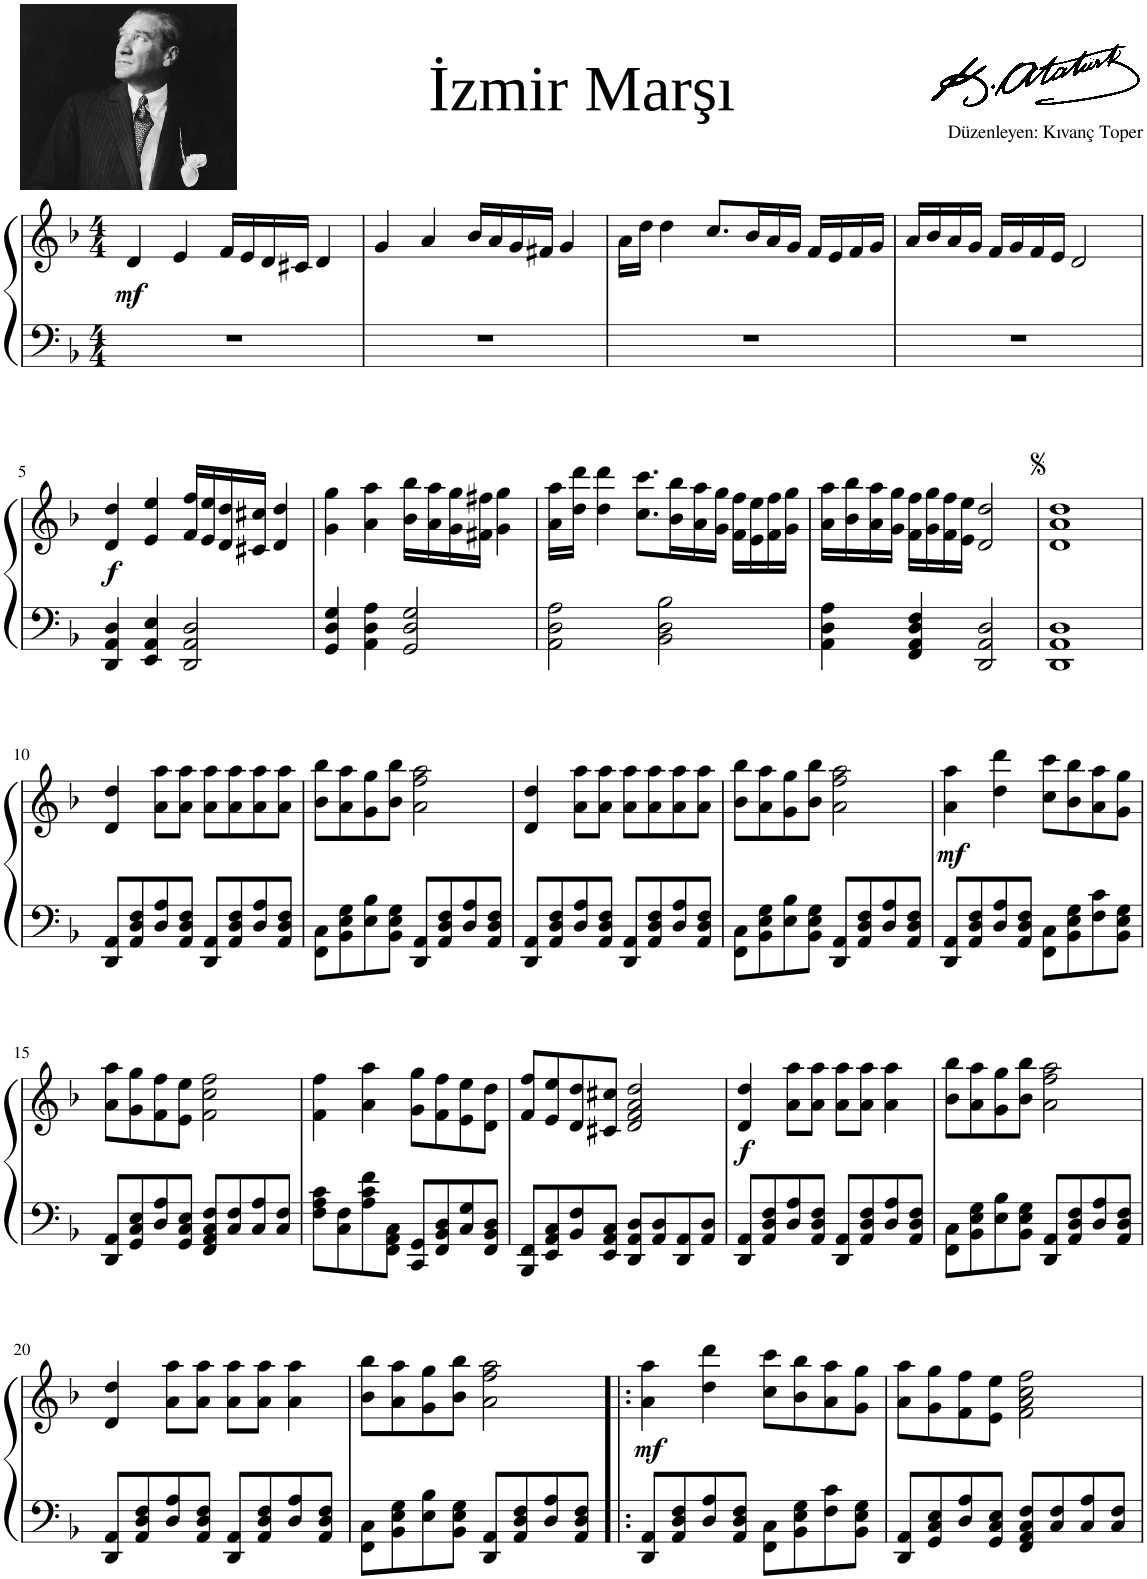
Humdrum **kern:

**kern	**kern	**dynam
*part1	*part1	*part1
*staff2	*staff1	*staff1/2
*I"Piano	*	*
*I'Pno.	*	*
*clefF4	*clefG2	*
*k[b-]	*k[b-]	*
*M4/4	*M4/4	*
=1	=1	=1
!	!	!LO:DY:b
1r	4d/	mf
.	4e/	.
.	16f/LL	.
.	16e/	.
.	16d/	.
.	16c#X/JJ	.
.	4d/	.
=2	=2	=2
1r	4g/	.
.	4a/	.
.	16b-/LL	.
.	16a/	.
.	16g/	.
.	16f#X/JJ	.
.	4g/	.
=3	=3	=3
1r	16a\LL	.
.	16dd\JJ	.
.	4dd\	.
.	8.cc/L	.
.	16b-/L	.
.	16a/	.
.	16g/JJ	.
.	16f/LL	.
.	16e/	.
.	16f/	.
.	16g/JJ	.
=4	=4	=4
1r	16a/LL	.
.	16b-/	.
.	16a/	.
.	16g/JJ	.
.	16f/LL	.
.	16g/	.
.	16f/	.
.	16e/JJ	.
.	2d/	.
!!LO:LB:g=z
=5	=5	=5
!	!	!LO:DY:b
4DD/ 4AA/ 4D/	4d/ 4dd/	f
4EE/ 4AA/ 4E/	4e/ 4ee/	.
2DD/ 2AA/ 2D/	16f/ 16ff/LL	.
.	16e/ 16ee/	.
.	16d/ 16dd/	.
.	16c#X/ 16cc#X/JJ	.
.	4d/ 4dd/	.
=6	=6	=6
4GG/ 4D/ 4G/	4g\ 4gg\	.
4AA\ 4D\ 4A\	4a\ 4aa\	.
2GG/ 2D/ 2G/	16b-\ 16bb-\LL	.
.	16a\ 16aa\	.
.	16g\ 16gg\	.
.	16f#X\ 16ff#X\JJ	.
.	4g\ 4gg\	.
=7	=7	=7
2AA\ 2D\ 2A\	16a\ 16aa\LL	.
.	16dd\ 16ddd\JJ	.
.	4dd\ 4ddd\	.
.	8.cc\ 8.ccc\L	.
2BB-\ 2D\ 2B-\	.	.
.	16b-\ 16bb-\L	.
.	16a\ 16aa\	.
.	16g\ 16gg\JJ	.
.	16f\ 16ff\LL	.
.	16e\ 16ee\	.
.	16f\ 16ff\	.
.	16g\ 16gg\JJ	.
=8	=8	=8
4AA\ 4D\ 4A\	16a\ 16aa\LL	.
.	16b-\ 16bb-\	.
.	16a\ 16aa\	.
.	16g\ 16gg\JJ	.
4FF/ 4AA/ 4D/ 4F/	16f\ 16ff\LL	.
.	16g\ 16gg\	.
.	16f\ 16ff\	.
.	16e\ 16ee\JJ	.
2DD/ 2AA/ 2D/	2d/ 2dd/	.
=9	=9	=9
1DD 1AA 1D	1d 1a 1dd	.
!!LO:LB:g=z
=10	=10	=10
8DD/ 8AA/L	4d/ 4dd/	.
8AA/ 8D/ 8F/	.	.
8D/ 8A/	8a\ 8aa\L	.
8AA/ 8D/ 8F/J	8a\ 8aa\J	.
8DD/ 8AA/L	8a\ 8aa\L	.
8AA/ 8D/ 8F/	8a\ 8aa\	.
8D/ 8A/	8a\ 8aa\	.
8AA/ 8D/ 8F/J	8a\ 8aa\J	.
=11	=11	=11
8FF\ 8C\L	8b-\ 8bb-\L	.
8BB-\ 8E\ 8G\	8a\ 8aa\	.
8E\ 8B-\	8g\ 8gg\	.
8BB-\ 8E\ 8G\J	8b-\ 8bb-\J	.
8DD/ 8AA/L	2a\ 2ff\ 2aa\	.
8AA/ 8D/ 8F/	.	.
8D/ 8A/	.	.
8AA/ 8D/ 8F/J	.	.
=12	=12	=12
8DD/ 8AA/L	4d/ 4dd/	.
8AA/ 8D/ 8F/	.	.
8D/ 8A/	8a\ 8aa\L	.
8AA/ 8D/ 8F/J	8a\ 8aa\J	.
8DD/ 8AA/L	8a\ 8aa\L	.
8AA/ 8D/ 8F/	8a\ 8aa\	.
8D/ 8A/	8a\ 8aa\	.
8AA/ 8D/ 8F/J	8a\ 8aa\J	.
=13	=13	=13
8FF\ 8C\L	8b-\ 8bb-\L	.
8BB-\ 8E\ 8G\	8a\ 8aa\	.
8E\ 8B-\	8g\ 8gg\	.
8BB-\ 8E\ 8G\J	8b-\ 8bb-\J	.
8DD/ 8AA/L	2a\ 2ff\ 2aa\	.
8AA/ 8D/ 8F/	.	.
8D/ 8A/	.	.
8AA/ 8D/ 8F/J	.	.
=14	=14	=14
!	!	!LO:DY:b
8DD/ 8AA/L	4a\ 4aa\	mf
8AA/ 8D/ 8F/	.	.
8D/ 8A/	4dd\ 4ddd\	.
8AA/ 8D/ 8F/J	.	.
8FF\ 8C\L	8cc\ 8ccc\L	.
8BB-\ 8E\ 8G\	8b-\ 8bb-\	.
8F\ 8c\	8a\ 8aa\	.
8BB-\ 8E\ 8G\J	8g\ 8gg\J	.
!!LO:LB:g=z
=15	=15	=15
8DD/ 8AA/L	8a\ 8aa\L	.
8GG/ 8C/ 8E/	8g\ 8gg\	.
8D/ 8A/	8f\ 8ff\	.
8GG/ 8C/ 8E/J	8e\ 8ee\J	.
8FF/ 8AA/ 8C/ 8F/L	2f\ 2cc\ 2ff\	.
8C/ 8F/	.	.
8C/ 8A/	.	.
8C/ 8F/J	.	.
=16	=16	=16
8F\ 8A\ 8c\L	4f\ 4ff\	.
8C\ 8F\	.	.
8A\ 8c\ 8f\	4a\ 4aa\	.
8FF\ 8AA\ 8C\J	.	.
8CC/ 8GG/L	8g\ 8gg\L	.
8FF/ 8BB-/ 8D/	8f\ 8ff\	.
8C/ 8G/	8e\ 8ee\	.
8FF/ 8BB-/ 8D/J	8d\ 8dd\J	.
=17	=17	=17
8BBB-/ 8FF/L	8f/ 8ff/L	.
8EE/ 8AA/ 8C/	8e/ 8ee/	.
8BB-/ 8F/	8d/ 8dd/	.
8EE/ 8AA/ 8C/J	8c#X/ 8cc#X/J	.
8DD/ 8AA/ 8D/L	2d/ 2f/ 2a/ 2dd/	.
8AA/ 8D/	.	.
8DD/ 8AA/	.	.
8AA/ 8D/J	.	.
=18	=18	=18
!	!	!LO:DY:b
8DD/ 8AA/L	4d/ 4dd/	f
8AA/ 8D/ 8F/	.	.
8D/ 8A/	8a\ 8aa\L	.
8AA/ 8D/ 8F/J	8a\ 8aa\J	.
8DD/ 8AA/L	8a\ 8aa\L	.
8AA/ 8D/ 8F/	8a\ 8aa\J	.
8D/ 8A/	4a\ 4aa\	.
8AA/ 8D/ 8F/J	.	.
=19	=19	=19
8FF\ 8C\L	8b-\ 8bb-\L	.
8BB-\ 8E\ 8G\	8a\ 8aa\	.
8E\ 8B-\	8g\ 8gg\	.
8BB-\ 8E\ 8G\J	8b-\ 8bb-\J	.
8DD/ 8AA/L	2a\ 2ff\ 2aa\	.
8AA/ 8D/ 8F/	.	.
8D/ 8A/	.	.
8AA/ 8D/ 8F/J	.	.
!!LO:LB:g=z
=20	=20	=20
8DD/ 8AA/L	4d/ 4dd/	.
8AA/ 8D/ 8F/	.	.
8D/ 8A/	8a\ 8aa\L	.
8AA/ 8D/ 8F/J	8a\ 8aa\J	.
8DD/ 8AA/L	8a\ 8aa\L	.
8AA/ 8D/ 8F/	8a\ 8aa\J	.
8D/ 8A/	4a\ 4aa\	.
8AA/ 8D/ 8F/J	.	.
=21	=21	=21
8FF\ 8C\L	8b-\ 8bb-\L	.
8BB-\ 8E\ 8G\	8a\ 8aa\	.
8E\ 8B-\	8g\ 8gg\	.
8BB-\ 8E\ 8G\J	8b-\ 8bb-\J	.
8DD/ 8AA/L	2a\ 2ff\ 2aa\	.
8AA/ 8D/ 8F/	.	.
8D/ 8A/	.	.
8AA/ 8D/ 8F/J	.	.
=22!|:	=22!|:	=22!|:
!	!	!LO:DY:b
8DD/ 8AA/L	4a\ 4aa\	mf
8AA/ 8D/ 8F/	.	.
8D/ 8A/	4dd\ 4ddd\	.
8AA/ 8D/ 8F/J	.	.
8FF\ 8C\L	8cc\ 8ccc\L	.
8BB-\ 8E\ 8G\	8b-\ 8bb-\	.
8F\ 8c\	8a\ 8aa\	.
8BB-\ 8E\ 8G\J	8g\ 8gg\J	.
=23	=23	=23
8DD/ 8AA/L	8a\ 8aa\L	.
8GG/ 8C/ 8E/	8g\ 8gg\	.
8D/ 8A/	8f\ 8ff\	.
8GG/ 8C/ 8E/J	8e\ 8ee\J	.
8FF/ 8AA/ 8C/ 8F/L	2f\ 2a\ 2cc\ 2ff\	.
8C/ 8F/	.	.
8C/ 8A/	.	.
8C/ 8F/J	.	.
=	=	=
*-	*-	*-
